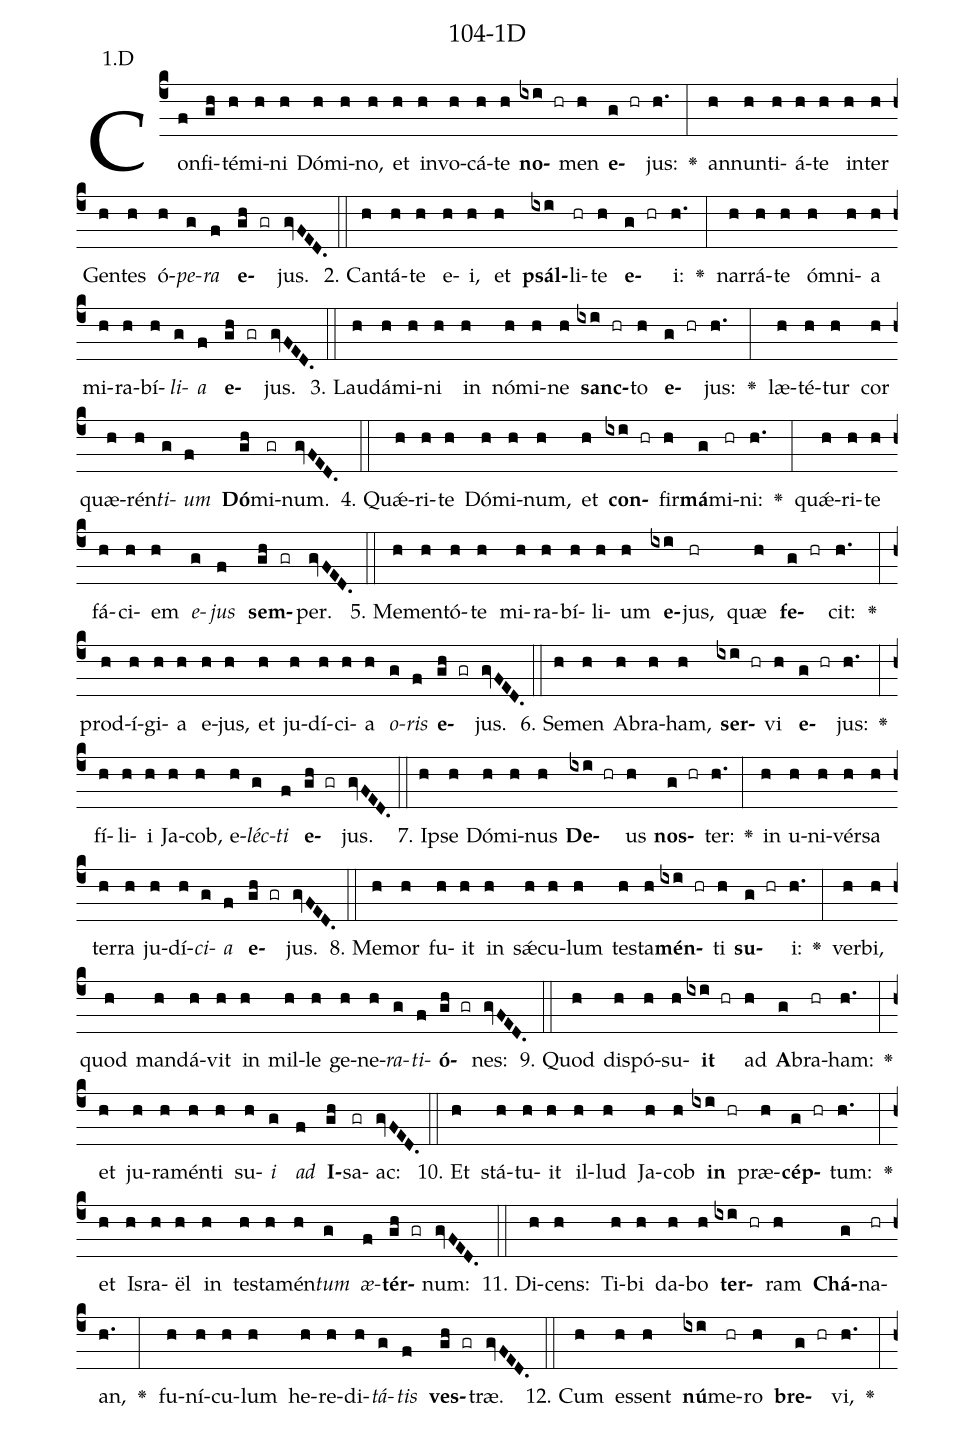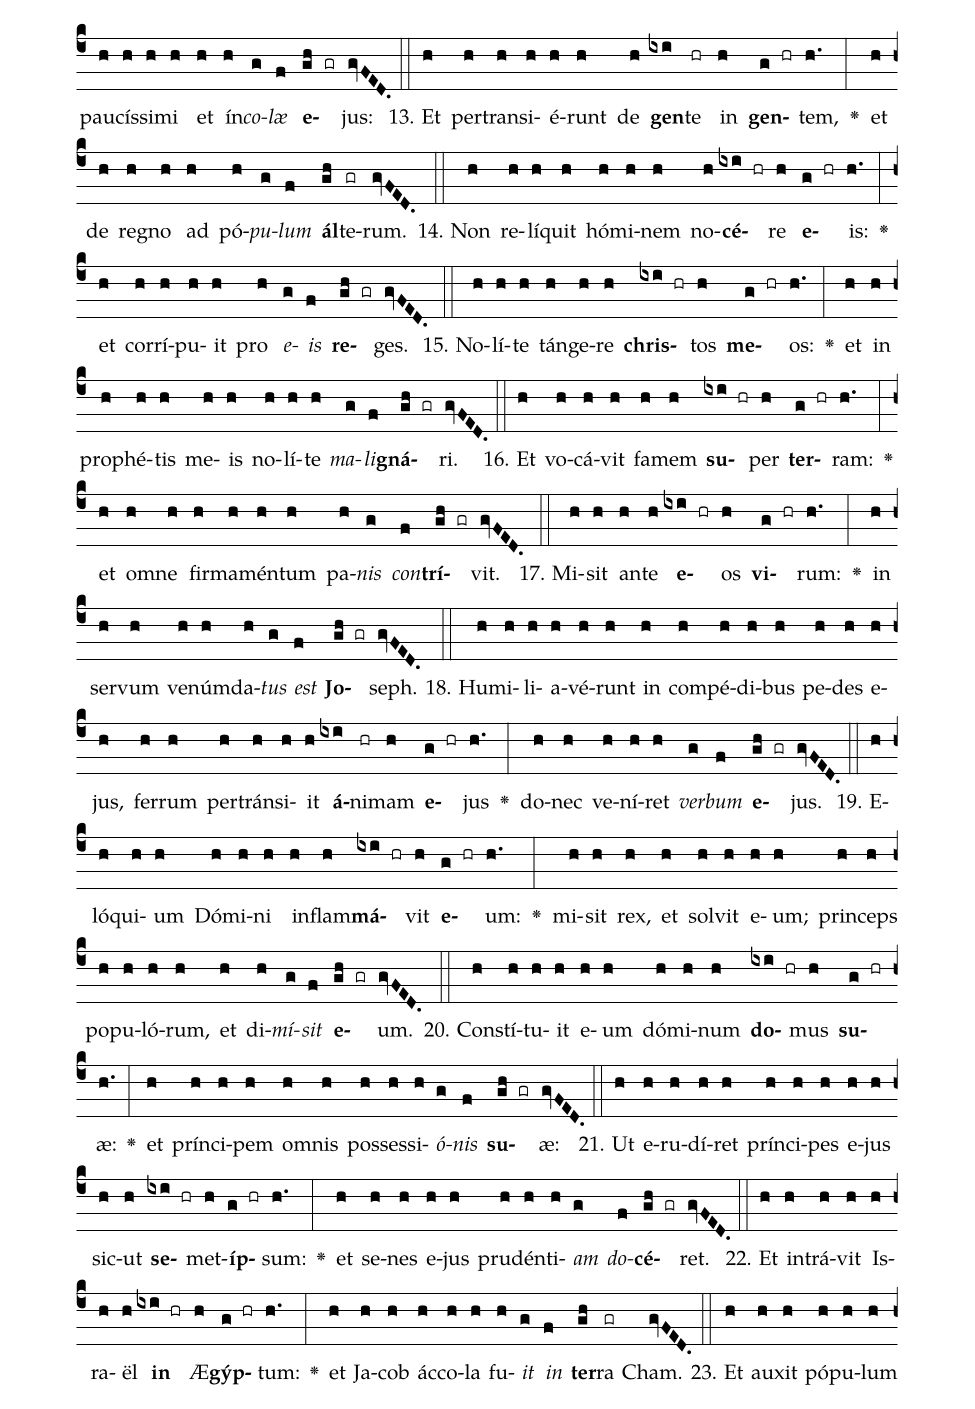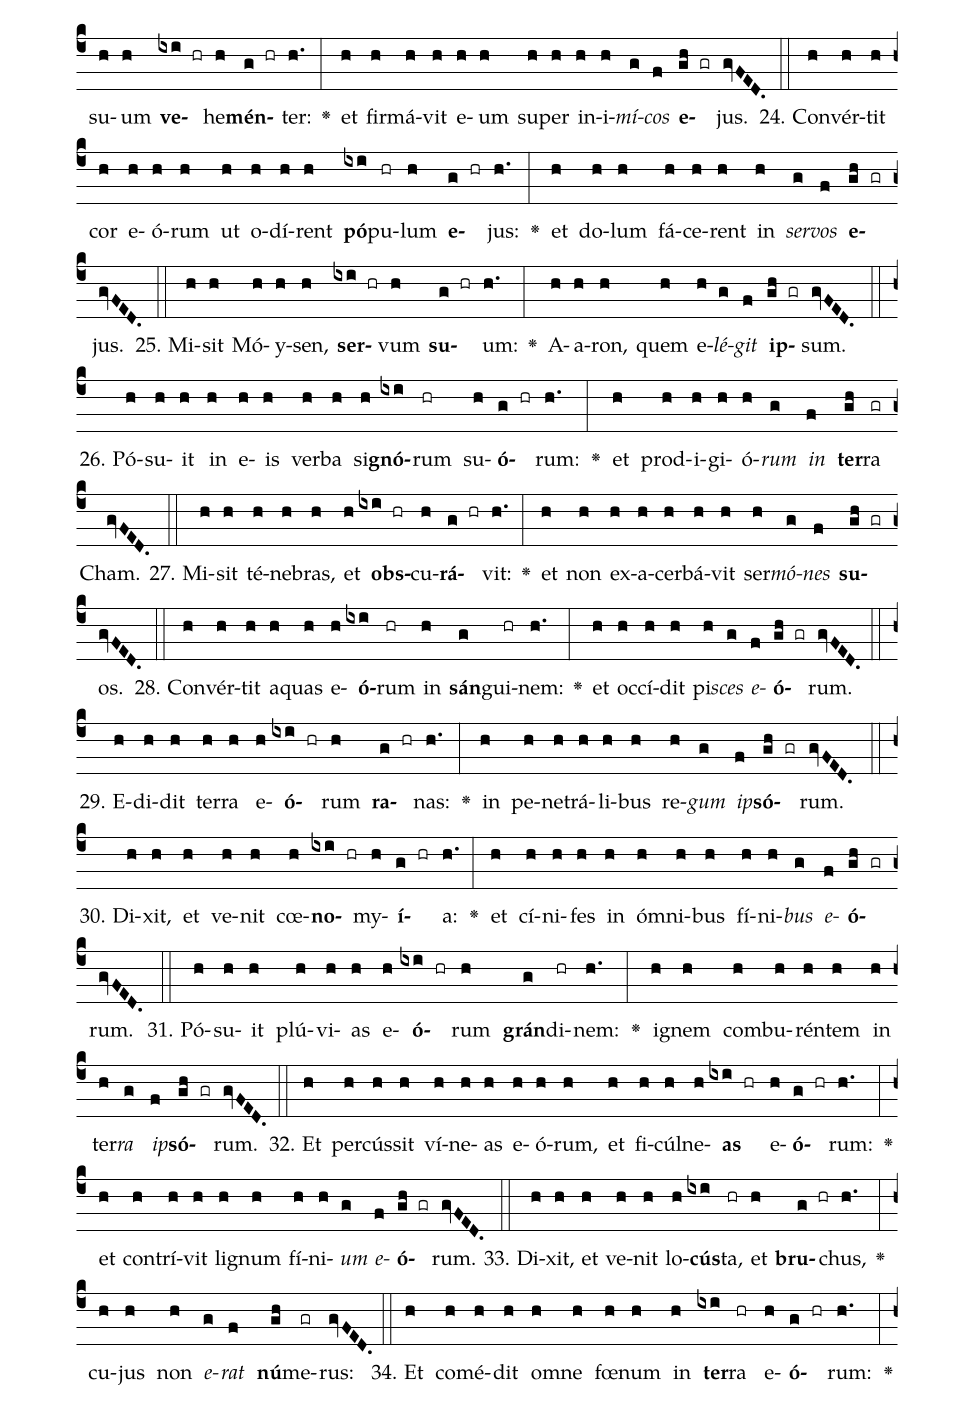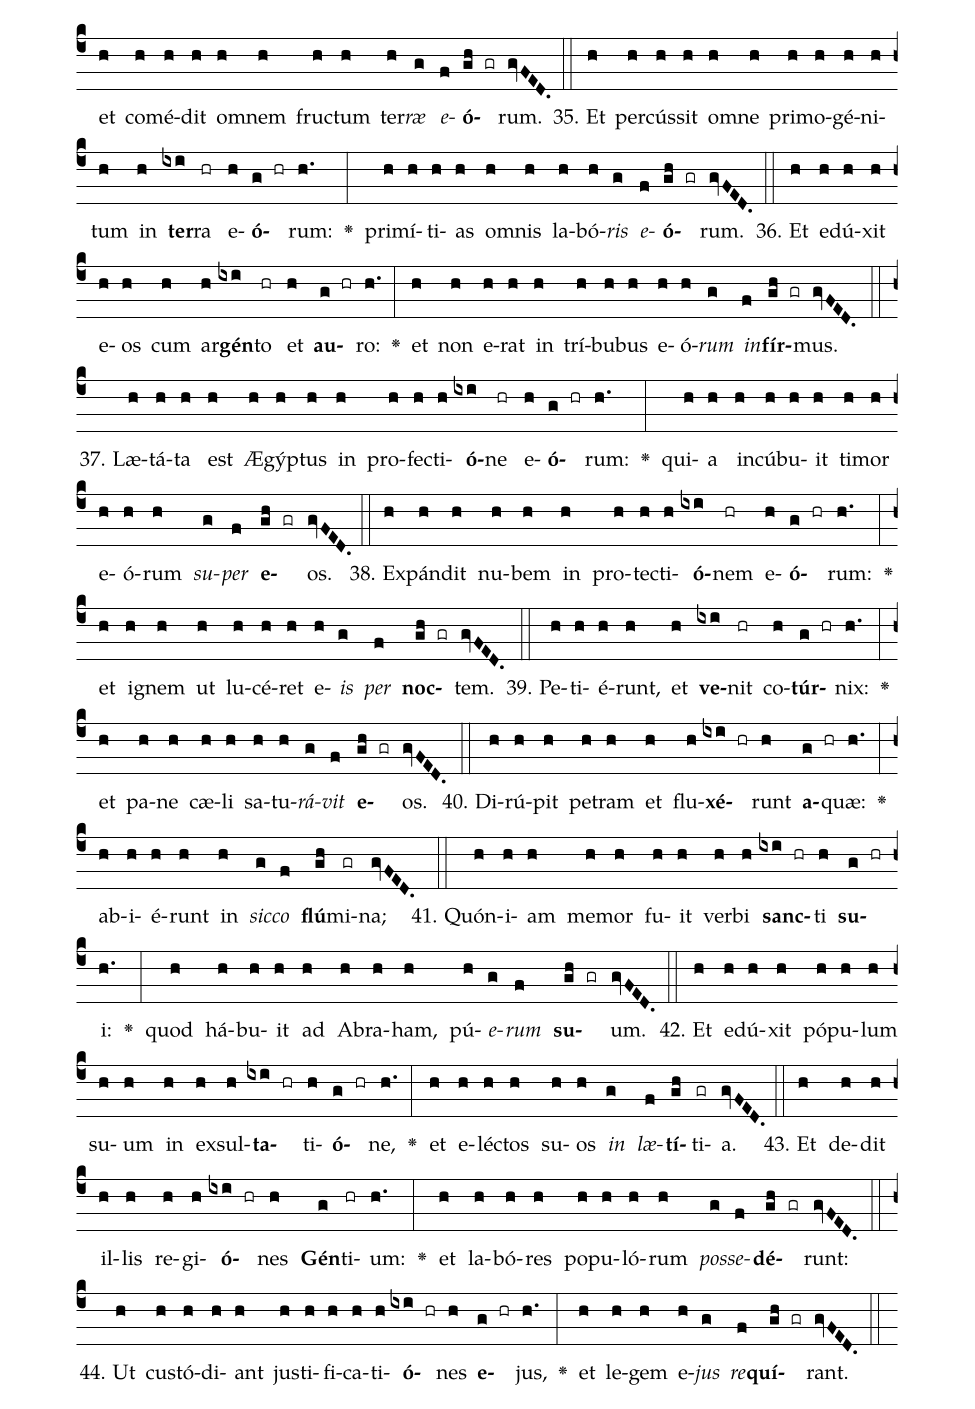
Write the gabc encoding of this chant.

name: 104-1D;
annotation: 1.D;
%%
(c4)Con(f)fi(gh)té(h)mi(h)ni(h) Dó(h)mi(h)no,(h) et(h) in(h)vo(h)cá(h)te(h) <b>no</b>(ixi hr)men(h) <b>e</b>(g hr)jus:(h.) <v>\greheightstar</v>(:) an(h)nun(h)ti(h)á(h)te(h) in(h)ter(h) Gen(h)tes(h) ó(h)<i>pe</i>(g)<i>ra</i>(f) <b>e</b>(gh gr)jus.(gvFED.) (::)
2. Can(h)tá(h)te(h) e(h)i,(h) et(h) <b>psál</b>(ixi)li(hr)te(h) <b>e</b>(g hr)i:(h.) <v>\greheightstar</v>(:) nar(h)rá(h)te(h) óm(h)ni(h)a(h) mi(h)ra(h)bí(h)<i>li</i>(g)<i>a</i>(f) <b>e</b>(gh gr)jus.(gvFED.) (::)
3. Lau(h)dá(h)mi(h)ni(h) in(h) nó(h)mi(h)ne(h) <b>sanc</b>(ixi hr)to(h) <b>e</b>(g hr)jus:(h.) <v>\greheightstar</v>(:) læ(h)té(h)tur(h) cor(h) quæ(h)rén(h)<i>ti</i>(g)<i>um</i>(f) <b>Dó</b>(gh)mi(gr)num.(gvFED.) (::)
4. Quǽ(h)ri(h)te(h) Dó(h)mi(h)num,(h) et(h) <b>con</b>(ixi hr)fir(h)<b>má</b>(g)mi(hr)ni:(h.) <v>\greheightstar</v>(:) quǽ(h)ri(h)te(h) fá(h)ci(h)em(h) <i>e</i>(g)<i>jus</i>(f) <b>sem</b>(gh gr)per.(gvFED.) (::)
5. Me(h)men(h)tó(h)te(h) mi(h)ra(h)bí(h)li(h)um(h) <b>e</b>(ixi)jus,(hr) quæ(h) <b>fe</b>(g hr)cit:(h.) <v>\greheightstar</v>(:) prod(h)í(h)gi(h)a(h) e(h)jus,(h) et(h) ju(h)dí(h)ci(h)a(h) <i>o</i>(g)<i>ris</i>(f) <b>e</b>(gh gr)jus.(gvFED.) (::)
6. Se(h)men(h) A(h)bra(h)ham,(h) <b>ser</b>(ixi hr)vi(h) <b>e</b>(g hr)jus:(h.) <v>\greheightstar</v>(:) fí(h)li(h)i(h) Ja(h)cob,(h) e(h)<i>léc</i>(g)<i>ti</i>(f) <b>e</b>(gh gr)jus.(gvFED.) (::)
7. Ip(h)se(h) Dó(h)mi(h)nus(h) <b>De</b>(ixi hr)us(h) <b>nos</b>(g hr)ter:(h.) <v>\greheightstar</v>(:) in(h) u(h)ni(h)vér(h)sa(h) ter(h)ra(h) ju(h)dí(h)<i>ci</i>(g)<i>a</i>(f) <b>e</b>(gh gr)jus.(gvFED.) (::)
8. Me(h)mor(h) fu(h)it(h) in(h) sǽ(h)cu(h)lum(h) tes(h)ta(h)<b>mén</b>(ixi hr)ti(h) <b>su</b>(g hr)i:(h.) <v>\greheightstar</v>(:) ver(h)bi,(h) quod(h) man(h)dá(h)vit(h) in(h) mil(h)le(h) ge(h)ne(h)<i>ra</i>(g)<i>ti</i>(f)<b>ó</b>(gh gr)nes:(gvFED.) (::)
9. Quod(h) dis(h)pó(h)su(h)<b>it</b>(ixi hr) ad(h) <b>A</b>(g)bra(hr)ham:(h.) <v>\greheightstar</v>(:) et(h) ju(h)ra(h)mén(h)ti(h) su(h)<i>i</i>(g) <i>ad</i>(f) <b>I</b>(gh)sa(gr)ac:(gvFED.) (::)
10. Et(h) stá(h)tu(h)it(h) il(h)lud(h) Ja(h)cob(h) <b>in</b>(ixi hr) præ(h)<b>cép</b>(g hr)tum:(h.) <v>\greheightstar</v>(:) et(h) Is(h)ra(h)ël(h) in(h) tes(h)ta(h)mén(h)<i>tum</i>(g) <i>æ</i>(f)<b>tér</b>(gh gr)num:(gvFED.) (::)
11. Di(h)cens:(h) Ti(h)bi(h) da(h)bo(h) <b>ter</b>(ixi hr)ram(h) <b>Chá</b>(g)na(hr)an,(h.) <v>\greheightstar</v>(:) fu(h)ní(h)cu(h)lum(h) he(h)re(h)di(h)<i>tá</i>(g)<i>tis</i>(f) <b>ves</b>(gh gr)træ.(gvFED.) (::)
12. Cum(h) es(h)sent(h) <b>nú</b>(ixi)me(hr)ro(h) <b>bre</b>(g hr)vi,(h.) <v>\greheightstar</v>(:) pau(h)cís(h)si(h)mi(h) et(h) ín(h)<i>co</i>(g)<i>læ</i>(f) <b>e</b>(gh gr)jus:(gvFED.) (::)
13. Et(h) per(h)trans(h)i(h)é(h)runt(h) de(h) <b>gen</b>(ixi)te(hr) in(h) <b>gen</b>(g hr)tem,(h.) <v>\greheightstar</v>(:) et(h) de(h) re(h)gno(h) ad(h) pó(h)<i>pu</i>(g)<i>lum</i>(f) <b>ál</b>(gh)te(gr)rum.(gvFED.) (::)
14. Non(h) re(h)lí(h)quit(h) hó(h)mi(h)nem(h) no(h)<b>cé</b>(ixi hr)re(h) <b>e</b>(g hr)is:(h.) <v>\greheightstar</v>(:) et(h) cor(h)rí(h)pu(h)it(h) pro(h) <i>e</i>(g)<i>is</i>(f) <b>re</b>(gh gr)ges.(gvFED.) (::)
15. No(h)lí(h)te(h) tán(h)ge(h)re(h) <b>chris</b>(ixi hr)tos(h) <b>me</b>(g hr)os:(h.) <v>\greheightstar</v>(:) et(h) in(h) pro(h)phé(h)tis(h) me(h)is(h) no(h)lí(h)te(h) <i>ma</i>(g)<i>li</i>(f)<b>gná</b>(gh gr)ri.(gvFED.) (::)
16. Et(h) vo(h)cá(h)vit(h) fa(h)mem(h) <b>su</b>(ixi hr)per(h) <b>ter</b>(g hr)ram:(h.) <v>\greheightstar</v>(:) et(h) om(h)ne(h) fir(h)ma(h)mén(h)tum(h) pa(h)<i>nis</i>(g) <i>con</i>(f)<b>trí</b>(gh gr)vit.(gvFED.) (::)
17. Mi(h)sit(h) an(h)te(h) <b>e</b>(ixi hr)os(h) <b>vi</b>(g hr)rum:(h.) <v>\greheightstar</v>(:) in(h) ser(h)vum(h) ve(h)núm(h)da(h)<i>tus</i>(g) <i>est</i>(f) <b>Jo</b>(gh gr)seph.(gvFED.) (::)
18. Hu(h)mi(h)li(h)a(h)vé(h)runt(h) in(h) com(h)pé(h)di(h)bus(h) pe(h)des(h) e(h)jus,(h) fer(h)rum(h) per(h)tráns(h)i(h)it(h) <b>á</b>(ixi)ni(hr)mam(h) <b>e</b>(g hr)jus(h.) <v>\greheightstar</v>(:) do(h)nec(h) ve(h)ní(h)ret(h) <i>ver</i>(g)<i>bum</i>(f) <b>e</b>(gh gr)jus.(gvFED.) (::)
19. E(h)ló(h)qui(h)um(h) Dó(h)mi(h)ni(h) in(h)flam(h)<b>má</b>(ixi hr)vit(h) <b>e</b>(g hr)um:(h.) <v>\greheightstar</v>(:) mi(h)sit(h) rex,(h) et(h) sol(h)vit(h) e(h)um;(h) prin(h)ceps(h) po(h)pu(h)ló(h)rum,(h) et(h) di(h)<i>mí</i>(g)<i>sit</i>(f) <b>e</b>(gh gr)um.(gvFED.) (::)
20. Con(h)stí(h)tu(h)it(h) e(h)um(h) dó(h)mi(h)num(h) <b>do</b>(ixi hr)mus(h) <b>su</b>(g hr)æ:(h.) <v>\greheightstar</v>(:) et(h) prín(h)ci(h)pem(h) om(h)nis(h) pos(h)ses(h)si(h)<i>ó</i>(g)<i>nis</i>(f) <b>su</b>(gh gr)æ:(gvFED.) (::)
21. Ut(h) e(h)ru(h)dí(h)ret(h) prín(h)ci(h)pes(h) e(h)jus(h) sic(h)ut(h) <b>se</b>(ixi hr)met(h)<b>íp</b>(g hr)sum:(h.) <v>\greheightstar</v>(:) et(h) se(h)nes(h) e(h)jus(h) pru(h)dén(h)ti(h)<i>am</i>(g) <i>do</i>(f)<b>cé</b>(gh gr)ret.(gvFED.) (::)
22. Et(h) in(h)trá(h)vit(h) Is(h)ra(h)ël(h) <b>in</b>(ixi hr) Æ(h)<b>gýp</b>(g hr)tum:(h.) <v>\greheightstar</v>(:) et(h) Ja(h)cob(h) ác(h)co(h)la(h) fu(h)<i>it</i>(g) <i>in</i>(f) <b>ter</b>(gh)ra(gr) Cham.(gvFED.) (::)
23. Et(h) au(h)xit(h) pó(h)pu(h)lum(h) su(h)um(h) <b>ve</b>(ixi hr)he(h)<b>mén</b>(g hr)ter:(h.) <v>\greheightstar</v>(:) et(h) fir(h)má(h)vit(h) e(h)um(h) su(h)per(h) in(h)i(h)<i>mí</i>(g)<i>cos</i>(f) <b>e</b>(gh gr)jus.(gvFED.) (::)
24. Con(h)vér(h)tit(h) cor(h) e(h)ó(h)rum(h) ut(h) o(h)dí(h)rent(h) <b>pó</b>(ixi)pu(hr)lum(h) <b>e</b>(g hr)jus:(h.) <v>\greheightstar</v>(:) et(h) do(h)lum(h) fá(h)ce(h)rent(h) in(h) <i>ser</i>(g)<i>vos</i>(f) <b>e</b>(gh gr)jus.(gvFED.) (::)
25. Mi(h)sit(h) Mó(h)y(h)sen,(h) <b>ser</b>(ixi hr)vum(h) <b>su</b>(g hr)um:(h.) <v>\greheightstar</v>(:) A(h)a(h)ron,(h) quem(h) e(h)<i>lé</i>(g)<i>git</i>(f) <b>ip</b>(gh gr)sum.(gvFED.) (::)
26. Pó(h)su(h)it(h) in(h) e(h)is(h) ver(h)ba(h) si(h)<b>gnó</b>(ixi)rum(hr) su(h)<b>ó</b>(g hr)rum:(h.) <v>\greheightstar</v>(:) et(h) prod(h)i(h)gi(h)ó(h)<i>rum</i>(g) <i>in</i>(f) <b>ter</b>(gh)ra(gr) Cham.(gvFED.) (::)
27. Mi(h)sit(h) té(h)ne(h)bras,(h) et(h) <b>obs</b>(ixi hr)cu(h)<b>rá</b>(g hr)vit:(h.) <v>\greheightstar</v>(:) et(h) non(h) ex(h)a(h)cer(h)bá(h)vit(h) ser(h)<i>mó</i>(g)<i>nes</i>(f) <b>su</b>(gh gr)os.(gvFED.) (::)
28. Con(h)vér(h)tit(h) a(h)quas(h) e(h)<b>ó</b>(ixi)rum(hr) in(h) <b>sán</b>(g)gui(hr)nem:(h.) <v>\greheightstar</v>(:) et(h) oc(h)cí(h)dit(h) pi(h)<i>sces</i>(g) <i>e</i>(f)<b>ó</b>(gh gr)rum.(gvFED.) (::)
29. E(h)di(h)dit(h) ter(h)ra(h) e(h)<b>ó</b>(ixi hr)rum(h) <b>ra</b>(g hr)nas:(h.) <v>\greheightstar</v>(:) in(h) pe(h)ne(h)trá(h)li(h)bus(h) re(h)<i>gum</i>(g) <i>ip</i>(f)<b>só</b>(gh gr)rum.(gvFED.) (::)
30. Di(h)xit,(h) et(h) ve(h)nit(h) cœ(h)<b>no</b>(ixi hr)my(h)<b>í</b>(g hr)a:(h.) <v>\greheightstar</v>(:) et(h) cí(h)ni(h)fes(h) in(h) óm(h)ni(h)bus(h) fí(h)ni(h)<i>bus</i>(g) <i>e</i>(f)<b>ó</b>(gh gr)rum.(gvFED.) (::)
31. Pó(h)su(h)it(h) plú(h)vi(h)as(h) e(h)<b>ó</b>(ixi hr)rum(h) <b>grán</b>(g)di(hr)nem:(h.) <v>\greheightstar</v>(:) i(h)gnem(h) com(h)bu(h)rén(h)tem(h) in(h) ter(h)<i>ra</i>(g) <i>ip</i>(f)<b>só</b>(gh gr)rum.(gvFED.) (::)
32. Et(h) per(h)cús(h)sit(h) ví(h)ne(h)as(h) e(h)ó(h)rum,(h) et(h) fi(h)cúl(h)ne(h)<b>as</b>(ixi hr) e(h)<b>ó</b>(g hr)rum:(h.) <v>\greheightstar</v>(:) et(h) con(h)trí(h)vit(h) li(h)gnum(h) fí(h)ni(h)<i>um</i>(g) <i>e</i>(f)<b>ó</b>(gh gr)rum.(gvFED.) (::)
33. Di(h)xit,(h) et(h) ve(h)nit(h) lo(h)<b>cús</b>(ixi)ta,(hr) et(h) <b>bru</b>(g hr)chus,(h.) <v>\greheightstar</v>(:) cu(h)jus(h) non(h) <i>e</i>(g)<i>rat</i>(f) <b>nú</b>(gh)me(gr)rus:(gvFED.) (::)
34. Et(h) com(h)é(h)dit(h) om(h)ne(h) fœ(h)num(h) in(h) <b>ter</b>(ixi)ra(hr) e(h)<b>ó</b>(g hr)rum:(h.) <v>\greheightstar</v>(:) et(h) com(h)é(h)dit(h) om(h)nem(h) fruc(h)tum(h) ter(h)<i>ræ</i>(g) <i>e</i>(f)<b>ó</b>(gh gr)rum.(gvFED.) (::)
35. Et(h) per(h)cús(h)sit(h) om(h)ne(h) pri(h)mo(h)gé(h)ni(h)tum(h) in(h) <b>ter</b>(ixi)ra(hr) e(h)<b>ó</b>(g hr)rum:(h.) <v>\greheightstar</v>(:) pri(h)mí(h)ti(h)as(h) om(h)nis(h) la(h)bó(h)<i>ris</i>(g) <i>e</i>(f)<b>ó</b>(gh gr)rum.(gvFED.) (::)
36. Et(h) e(h)dú(h)xit(h) e(h)os(h) cum(h) ar(h)<b>gén</b>(ixi)to(hr) et(h) <b>au</b>(g hr)ro:(h.) <v>\greheightstar</v>(:) et(h) non(h) e(h)rat(h) in(h) trí(h)bu(h)bus(h) e(h)ó(h)<i>rum</i>(g) <i>in</i>(f)<b>fír</b>(gh gr)mus.(gvFED.) (::)
37. Læ(h)tá(h)ta(h) est(h) Æ(h)gýp(h)tus(h) in(h) pro(h)fec(h)ti(h)<b>ó</b>(ixi)ne(hr) e(h)<b>ó</b>(g hr)rum:(h.) <v>\greheightstar</v>(:) qui(h)a(h) in(h)cú(h)bu(h)it(h) ti(h)mor(h) e(h)ó(h)rum(h) <i>su</i>(g)<i>per</i>(f) <b>e</b>(gh gr)os.(gvFED.) (::)
38. Ex(h)pán(h)dit(h) nu(h)bem(h) in(h) pro(h)tec(h)ti(h)<b>ó</b>(ixi)nem(hr) e(h)<b>ó</b>(g hr)rum:(h.) <v>\greheightstar</v>(:) et(h) i(h)gnem(h) ut(h) lu(h)cé(h)ret(h) e(h)<i>is</i>(g) <i>per</i>(f) <b>noc</b>(gh gr)tem.(gvFED.) (::)
39. Pe(h)ti(h)é(h)runt,(h) et(h) <b>ve</b>(ixi)nit(hr) co(h)<b>túr</b>(g hr)nix:(h.) <v>\greheightstar</v>(:) et(h) pa(h)ne(h) cæ(h)li(h) sa(h)tu(h)<i>rá</i>(g)<i>vit</i>(f) <b>e</b>(gh gr)os.(gvFED.) (::)
40. Di(h)rú(h)pit(h) pe(h)tram(h) et(h) flu(h)<b>xé</b>(ixi hr)runt(h) <b>a</b>(g hr)quæ:(h.) <v>\greheightstar</v>(:) ab(h)i(h)é(h)runt(h) in(h) <i>sic</i>(g)<i>co</i>(f) <b>flú</b>(gh)mi(gr)na;(gvFED.) (::)
41. Quón(h)i(h)am(h) me(h)mor(h) fu(h)it(h) ver(h)bi(h) <b>sanc</b>(ixi hr)ti(h) <b>su</b>(g hr)i:(h.) <v>\greheightstar</v>(:) quod(h) há(h)bu(h)it(h) ad(h) A(h)bra(h)ham,(h) pú(h)<i>e</i>(g)<i>rum</i>(f) <b>su</b>(gh gr)um.(gvFED.) (::)
42. Et(h) e(h)dú(h)xit(h) pó(h)pu(h)lum(h) su(h)um(h) in(h) ex(h)sul(h)<b>ta</b>(ixi hr)ti(h)<b>ó</b>(g hr)ne,(h.) <v>\greheightstar</v>(:) et(h) e(h)léc(h)tos(h) su(h)os(h) <i>in</i>(g) <i>læ</i>(f)<b>tí</b>(gh)ti(gr)a.(gvFED.) (::)
43. Et(h) de(h)dit(h) il(h)lis(h) re(h)gi(h)<b>ó</b>(ixi hr)nes(h) <b>Gén</b>(g)ti(hr)um:(h.) <v>\greheightstar</v>(:) et(h) la(h)bó(h)res(h) po(h)pu(h)ló(h)rum(h) <i>pos</i>(g)<i>se</i>(f)<b>dé</b>(gh gr)runt:(gvFED.) (::)
44. Ut(h) cus(h)tó(h)di(h)ant(h) jus(h)ti(h)fi(h)ca(h)ti(h)<b>ó</b>(ixi hr)nes(h) <b>e</b>(g hr)jus,(h.) <v>\greheightstar</v>(:) et(h) le(h)gem(h) e(h)<i>jus</i>(g) <i>re</i>(f)<b>quí</b>(gh gr)rant.(gvFED.) (::)
